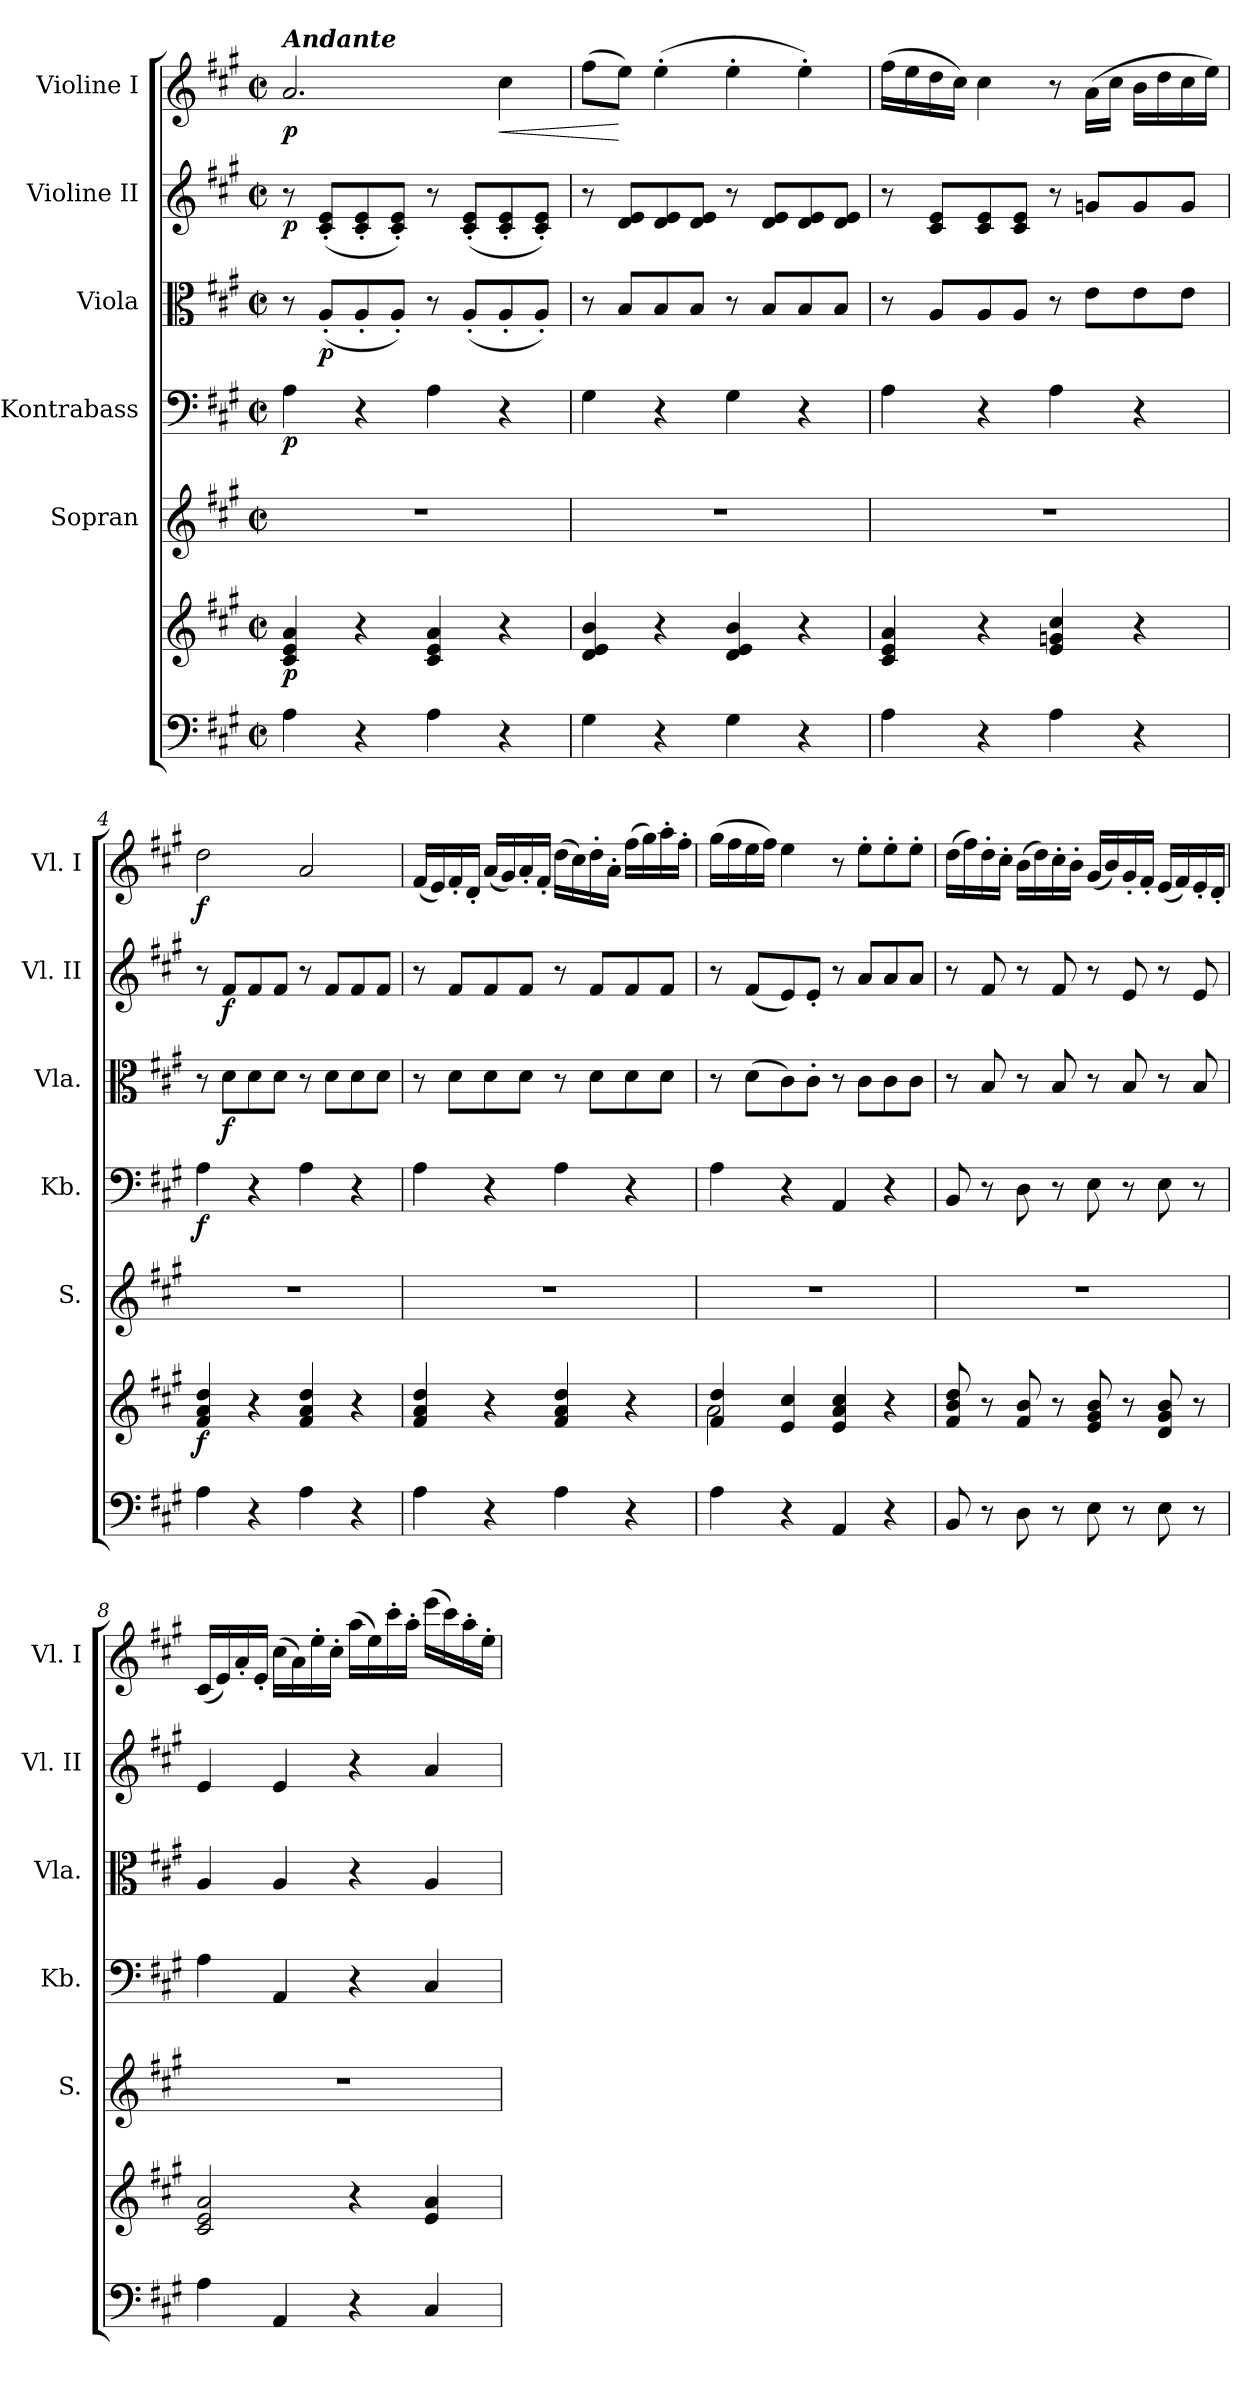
**kern	**kern	**dynam	**kern	**kern	**dynam	**kern	**dynam	**kern	**dynam	**kern	**dynam
*part6	*part6	*part6	*part5	*part4	*part4	*part3	*part3	*part2	*part2	*part1	*part1
*staff7	*staff6	*staff6/7	*staff5	*staff4	*staff4	*staff3	*staff3	*staff2	*staff2	*staff1	*staff1
*	*	*	*I"Sopran	*I"Kontrabass	*	*I"Viola	*	*I"Violine II	*	*I"Violine I	*
*	*	*	*I'S.	*I'Kb.	*	*I'Vla.	*	*I'Vl. II	*	*I'Vl. I	*
*clefF4	*clefG2	*	*clefG2	*clefF4	*	*clefC3	*	*clefG2	*	*clefG2	*
*	*	*	*	*ITrd7c12	*	*	*	*	*	*	*
*k[f#c#g#]	*k[f#c#g#]	*	*k[f#c#g#]	*k[f#c#g#]	*	*k[f#c#g#]	*	*k[f#c#g#]	*	*k[f#c#g#]	*
*A:	*A:	*	*A:	*A:	*	*A:	*	*A:	*	*A:	*
*M2/2	*M2/2	*	*M2/2	*M2/2	*	*M2/2	*	*M2/2	*	*M2/2	*
*met(c|)	*met(c|)	*	*met(c|)	*met(c|)	*	*met(c|)	*	*met(c|)	*	*met(c|)	*
=1	=1	=1	=1	=1	=1	=1	=1	=1	=1	=1	=1
!	!	!	!	!	!	!	!	!	!	!LO:TX:a:Bi:t=Andante	!
!	!	!LO:DY:b	!	!	!LO:DY:b	!	!	!	!LO:DY:b	!	!LO:DY:b
4A\	4c#/ 4e/ 4a/	p	1r	4AA\	p	8r	.	8r	p	2.a/	p
!	!	!	!	!	!	!	!LO:DY:b	!	!	!	!
.	.	.	.	.	.	(<8A'</L	p	(<8c#/'< 8e/'<L	.	.	.
4r	4r	.	.	4r	.	8A'</	.	8c#/'< 8e/'<	.	.	.
.	.	.	.	.	.	8A'</J)	.	8c#/'< 8e/'<J)	.	.	.
4A\	4c#/ 4e/ 4a/	.	.	4AA\	.	8r	.	8r	.	.	.
.	.	.	.	.	.	(<8A'</L	.	(<8c#/'< 8e/'<L	.	.	.
!	!	!	!	!	!	!	!	!	!	!	!LO:HP:b
4r	4r	.	.	4r	.	8A'</	.	8c#/'< 8e/'<	.	4cc#\	<
.	.	.	.	.	.	8A'</J)	.	8c#/'< 8e/'<J)	.	.	.
=2	=2	=2	=2	=2	=2	=2	=2	=2	=2	=2	=2
4G#\	4d/ 4e/ 4b/	.	1r	4GG#\	.	8r	.	8r	.	(>8ff#\L	.
.	.	.	.	.	.	8B/L	.	8d/ 8e/L	.	8ee\J)	[
4r	4r	.	.	4r	.	8B/	.	8d/ 8e/	.	(>4ee'>\	.
.	.	.	.	.	.	8B/J	.	8d/ 8e/J	.	.	.
4G#\	4d/ 4e/ 4b/	.	.	4GG#\	.	8r	.	8r	.	4ee'>\	.
.	.	.	.	.	.	8B/L	.	8d/ 8e/L	.	.	.
4r	4r	.	.	4r	.	8B/	.	8d/ 8e/	.	4ee'>\)	.
.	.	.	.	.	.	8B/J	.	8d/ 8e/J	.	.	.
=3	=3	=3	=3	=3	=3	=3	=3	=3	=3	=3	=3
4A\	4c#/ 4e/ 4a/	.	1r	4AA\	.	8r	.	8r	.	(>16ff#\LL	.
.	.	.	.	.	.	.	.	.	.	16ee\	.
.	.	.	.	.	.	8A/L	.	8c#/ 8e/L	.	16dd\	.
.	.	.	.	.	.	.	.	.	.	16cc#\JJ)	.
4r	4r	.	.	4r	.	8A/	.	8c#/ 8e/	.	4cc#\	.
.	.	.	.	.	.	8A/J	.	8c#/ 8e/J	.	.	.
4A\	4e/ 4gn/ 4cc#/	.	.	4AA\	.	8r	.	8r	.	8r	.
.	.	.	.	.	.	8e\L	.	8gn/L	.	(>16a\LL	.
.	.	.	.	.	.	.	.	.	.	16cc#\JJ	.
4r	4r	.	.	4r	.	8e\	.	8g/	.	16b\LL	.
.	.	.	.	.	.	.	.	.	.	16dd\	.
.	.	.	.	.	.	8e\J	.	8g/J	.	16cc#\	.
.	.	.	.	.	.	.	.	.	.	16ee\JJ)	.
=4	=4	=4	=4	=4	=4	=4	=4	=4	=4	=4	=4
!	!	!LO:DY:b	!	!	!LO:DY:b	!	!	!	!	!	!LO:DY:b
4A\	4f#/ 4a/ 4dd/	f	1r	4AA\	f	8r	.	8r	.	2dd\	f
!	!	!	!	!	!	!	!LO:DY:b	!	!LO:DY:b	!	!
.	.	.	.	.	.	8d\L	f	8f#/L	f	.	.
4r	4r	.	.	4r	.	8d\	.	8f#/	.	.	.
.	.	.	.	.	.	8d\J	.	8f#/J	.	.	.
4A\	4f#/ 4a/ 4dd/	.	.	4AA\	.	8r	.	8r	.	2a/	.
.	.	.	.	.	.	8d\L	.	8f#/L	.	.	.
4r	4r	.	.	4r	.	8d\	.	8f#/	.	.	.
.	.	.	.	.	.	8d\J	.	8f#/J	.	.	.
!!LO:LB:g=z
=5	=5	=5	=5	=5	=5	=5	=5	=5	=5	=5	=5
4A\	4f#/ 4a/ 4dd/	.	1r	4AA\	.	8r	.	8r	.	(<16f#/LL	.
.	.	.	.	.	.	.	.	.	.	16e/)	.
.	.	.	.	.	.	8d\L	.	8f#/L	.	16f#'</	.
.	.	.	.	.	.	.	.	.	.	16d'</JJ	.
4r	4r	.	.	4r	.	8d\	.	8f#/	.	(<16a/LL	.
.	.	.	.	.	.	.	.	.	.	16g#/)	.
.	.	.	.	.	.	8d\J	.	8f#/J	.	16a'</	.
.	.	.	.	.	.	.	.	.	.	16f#'</JJ	.
4A\	4f#/ 4a/ 4dd/	.	.	4AA\	.	8r	.	8r	.	(>16dd\LL	.
.	.	.	.	.	.	.	.	.	.	16cc#\)	.
.	.	.	.	.	.	8d\L	.	8f#/L	.	16dd'>\	.
.	.	.	.	.	.	.	.	.	.	16a'>\JJ	.
4r	4r	.	.	4r	.	8d\	.	8f#/	.	(>16ff#\LL	.
.	.	.	.	.	.	.	.	.	.	16gg#\)	.
.	.	.	.	.	.	8d\J	.	8f#/J	.	16aa'>\	.
.	.	.	.	.	.	.	.	.	.	16ff#'>\JJ	.
=6	=6	=6	=6	=6	=6	=6	=6	=6	=6	=6	=6
*	*^	*	*	*	*	*	*	*	*	*	*
4A\	4f#/ 4dd/	2a\	.	1r	4AA\	.	8r	.	8r	.	(>16gg#\LL	.
.	.	.	.	.	.	.	.	.	.	.	16ff#\	.
.	.	.	.	.	.	.	(>8d\L	.	(<8f#/L	.	16ee\	.
.	.	.	.	.	.	.	.	.	.	.	16ff#\JJ)	.
4r	4e/ 4cc#/	.	.	.	4r	.	8c#\)	.	8e/)	.	4ee\	.
.	.	.	.	.	.	.	8c#'>\J	.	8e'</J	.	.	.
4AA/	4e/ 4a/ 4cc#/	2ryy	.	.	4AAA/	.	8r	.	8r	.	8r	.
.	.	.	.	.	.	.	8c#\L	.	8a/L	.	8ee'>\L	.
4r	4r	.	.	.	4r	.	8c#\	.	8a/	.	8ee'>\	.
.	.	.	.	.	.	.	8c#\J	.	8a/J	.	8ee'>\J	.
*	*v	*v	*	*	*	*	*	*	*	*	*	*
=7	=7	=7	=7	=7	=7	=7	=7	=7	=7	=7	=7
8BB/	8f#/ 8b/ 8dd/	.	1r	8BBB/	.	8r	.	8r	.	(>16dd\LL	.
.	.	.	.	.	.	.	.	.	.	16ff#\)	.
8r	8r	.	.	8r	.	8B/	.	8f#/	.	16dd'>\	.
.	.	.	.	.	.	.	.	.	.	16cc#'>\JJ	.
8D\	8f#/ 8b/	.	.	8DD\	.	8r	.	8r	.	(>16b\LL	.
.	.	.	.	.	.	.	.	.	.	16dd\)	.
8r	8r	.	.	8r	.	8B/	.	8f#/	.	16cc#'>\	.
.	.	.	.	.	.	.	.	.	.	16b'>\JJ	.
8E\	8e/ 8g#/ 8b/	.	.	8EE\	.	8r	.	8r	.	(<16g#/LL	.
.	.	.	.	.	.	.	.	.	.	16b/)	.
8r	8r	.	.	8r	.	8B/	.	8e/	.	16g#'</	.
.	.	.	.	.	.	.	.	.	.	16f#'</JJ	.
8E\	8d/ 8g#/ 8b/	.	.	8EE\	.	8r	.	8r	.	(<16e/LL	.
.	.	.	.	.	.	.	.	.	.	16f#/)	.
8r	8r	.	.	8r	.	8B/	.	8e/	.	16e'</	.
.	.	.	.	.	.	.	.	.	.	16d'</JJ	.
!!LO:PB:g=z
=8	=8	=8	=8	=8	=8	=8	=8	=8	=8	=8	=8
4A\	2c#/ 2e/ 2a/	.	1r	4AA\	.	4A/	.	4e/	.	(<16c#/LL	.
.	.	.	.	.	.	.	.	.	.	16e/)	.
.	.	.	.	.	.	.	.	.	.	16a'</	.
.	.	.	.	.	.	.	.	.	.	16e'</JJ	.
4AA/	.	.	.	4AAA/	.	4A/	.	4e/	.	(>16cc#\LL	.
.	.	.	.	.	.	.	.	.	.	16a\)	.
.	.	.	.	.	.	.	.	.	.	16ee'>\	.
.	.	.	.	.	.	.	.	.	.	16cc#'>\JJ	.
4r	4r	.	.	4r	.	4r	.	4r	.	(>16aa\LL	.
.	.	.	.	.	.	.	.	.	.	16ee\)	.
.	.	.	.	.	.	.	.	.	.	16ccc#'>\	.
.	.	.	.	.	.	.	.	.	.	16aa'>\JJ	.
4C#/	4e/ 4a/	.	.	4CC#/	.	4A/	.	4a/	.	(>16eee\LL	.
.	.	.	.	.	.	.	.	.	.	16ccc#\)	.
.	.	.	.	.	.	.	.	.	.	16aa'>\	.
.	.	.	.	.	.	.	.	.	.	16ee'>\JJ	.
=	=	=	=	=	=	=	=	=	=	=	=
*-	*-	*-	*-	*-	*-	*-	*-	*-	*-	*-	*-
